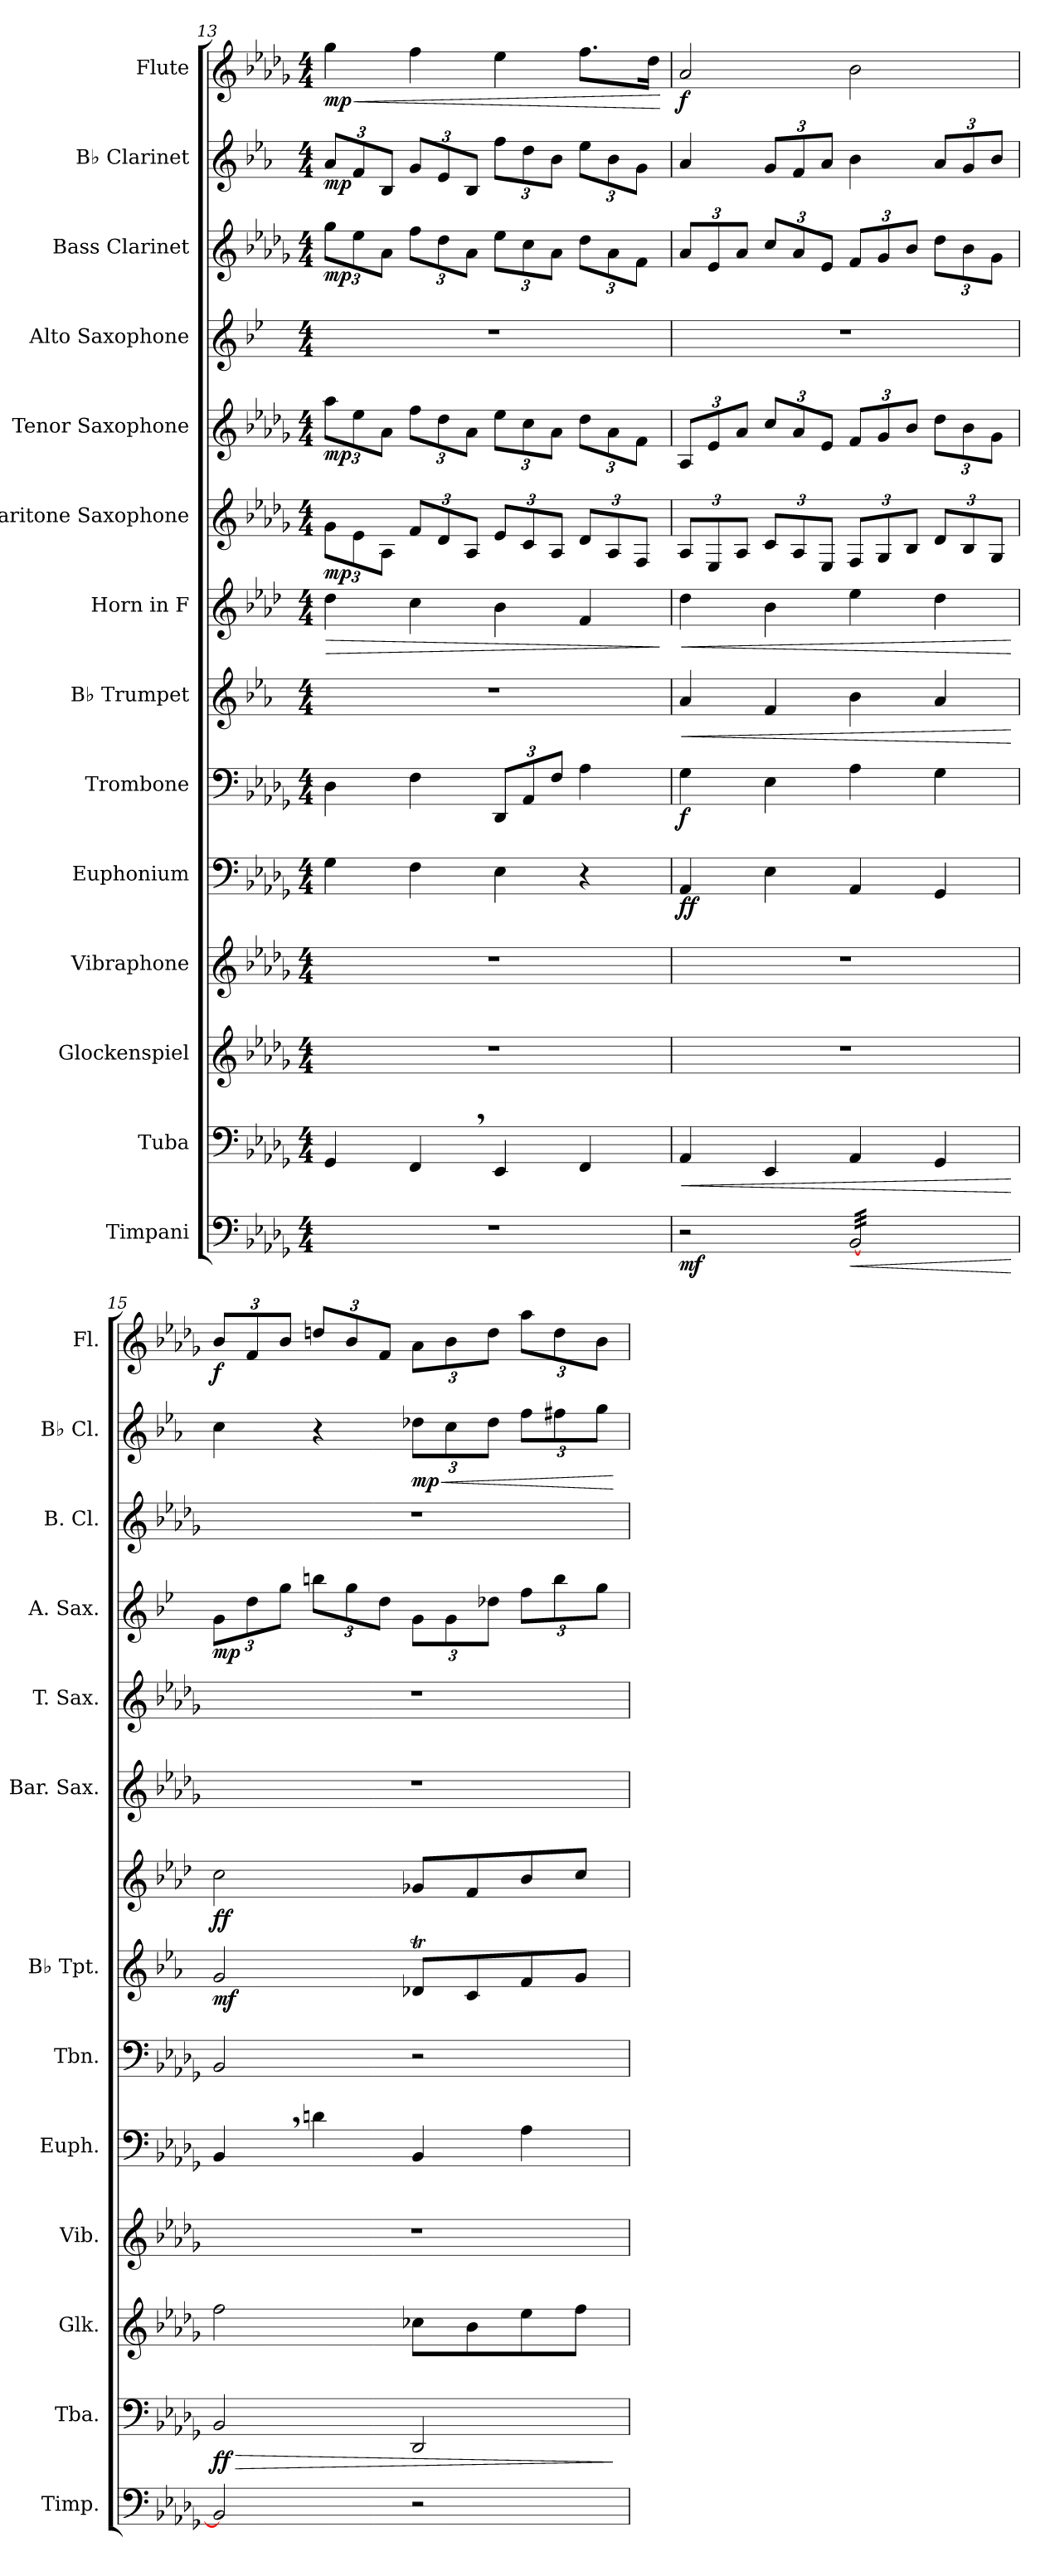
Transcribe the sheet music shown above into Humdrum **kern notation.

**kern	**dynam	**kern	**dynam	**kern	**kern	**kern	**dynam	**kern	**dynam	**kern	**dynam	**kern	**dynam	**kern	**dynam	**kern	**dynam	**kern	**dynam	**kern	**dynam	**kern	**dynam	**kern	**dynam
*part14	*part14	*part13	*part13	*part12	*part11	*part10	*part10	*part9	*part9	*part8	*part8	*part7	*part7	*part6	*part6	*part5	*part5	*part4	*part4	*part3	*part3	*part2	*part2	*part1	*part1
*staff14	*staff14	*staff13	*staff13	*staff12	*staff11	*staff10	*staff10	*staff9	*staff9	*staff8	*staff8	*staff7	*staff7	*staff6	*staff6	*staff5	*staff5	*staff4	*staff4	*staff3	*staff3	*staff2	*staff2	*staff1	*staff1
*I"Timpani	*	*I"Tuba	*	*I"Glockenspiel	*I"Vibraphone	*I"Euphonium	*	*I"Trombone	*	*I"B♭ Trumpet	*	*I"Horn in F	*	*I"Baritone Saxophone	*	*I"Tenor Saxophone	*	*I"Alto Saxophone	*	*I"Bass Clarinet	*	*I"B♭ Clarinet	*	*I"Flute	*
*I'Timp.	*	*I'Tba.	*	*I'Glk.	*I'Vib.	*I'Euph.	*	*I'Tbn.	*	*I'B♭ Tpt.	*	*	*	*I'Bar. Sax.	*	*I'T. Sax.	*	*I'A. Sax.	*	*I'B. Cl.	*	*I'B♭ Cl.	*	*I'Fl.	*
*clefF4	*	*clefF4	*	*clefG2	*clefG2	*clefF4	*	*clefF4	*	*clefG2	*	*clefG2	*	*clefG2	*	*clefG2	*	*clefG2	*	*clefG2	*	*clefG2	*	*clefG2	*
*	*	*	*	*ITrd-14c-24	*	*	*	*	*	*ITrd1c2	*	*ITrd4c7	*	*ITrd12c21	*	*ITrd8c14	*	*ITrd5c9	*	*ITrd8c14	*	*ITrd1c2	*	*	*
*k[b-e-a-d-g-]	*	*k[b-e-a-d-g-]	*	*k[b-e-a-d-g-]	*k[b-e-a-d-g-]	*k[b-e-a-d-g-]	*	*k[b-e-a-d-g-]	*	*k[b-e-a-d-g-]	*	*k[b-e-a-d-g-]	*	*k[b-e-a-d-g-]	*	*k[b-e-a-d-g-]	*	*k[b-e-a-d-g-]	*	*k[b-e-a-d-g-]	*	*k[b-e-a-d-g-]	*	*k[b-e-a-d-g-]	*
*M4/4	*	*M4/4	*	*M4/4	*M4/4	*M4/4	*	*M4/4	*	*M4/4	*	*M4/4	*	*M4/4	*	*M4/4	*	*M4/4	*	*M4/4	*	*M4/4	*	*M4/4	*
=13	=13	=13	=13	=13	=13	=13	=13	=13	=13	=13	=13	=13	=13	=13	=13	=13	=13	=13	=13	=13	=13	=13	=13	=13	=13
!	!	!	!	!	!	!	!	!	!	!	!	!	!LO:HP:b	!	!	!	!	!	!	!	!	!	!	!	!
*	*	*	*	*	*	*	*	*	*	*	*	*	*	*Xbrackettup	*	*Xbrackettup	*	*	*	*Xbrackettup	*	*Xbrackettup	*	*	*
!	!	!	!	!	!	!	!	!	!	!	!	!	!	!	!LO:DY:b	!	!LO:DY:b	!	!	!	!LO:DY:b	!	!LO:DY:b	!	!LO:HP:b
!	!	!	!	!	!	!	!	!	!	!	!	!	!	!	!	!	!	!	!	!	!	!	!	!	!LO:DY:n=1:b
1r	.	4GG-/	.	1r	1r	4G-\	.	4D-\	.	1r	.	4g-\	>	12G-\L	mp	12a-\L	mp	1r	.	12g-\L	mp	12g-/L	mp	4gg-\	< mp
.	.	.	.	.	.	.	.	.	.	.	.	.	.	12E-\	.	12e-\	.	.	.	12e-\	.	12e-/	.	.	.
.	.	.	.	.	.	.	.	.	.	.	.	.	.	12AA-\J	.	12A-\J	.	.	.	12A-\J	.	12A-/J	.	.	.
.	.	4FF,/	.	.	.	4F\	.	4F\	.	.	.	4f\	.	12F/L	.	12f\L	.	.	.	12f\L	.	12f/L	.	4ff\	.
.	.	.	.	.	.	.	.	.	.	.	.	.	.	12D-/	.	12d-\	.	.	.	12d-\	.	12d-/	.	.	.
.	.	.	.	.	.	.	.	.	.	.	.	.	.	12AA-/J	.	12A-\J	.	.	.	12A-\J	.	12A-/J	.	.	.
*	*	*	*	*	*	*	*	*Xbrackettup	*	*	*	*	*	*	*	*	*	*	*	*	*	*	*	*	*
.	.	4EE-/	.	.	.	4E-\	.	12DD-/L	.	.	.	4e-\	.	12E-/L	.	12e-\L	.	.	.	12e-\L	.	12ee-\L	.	4ee-\	.
.	.	.	.	.	.	.	.	12AA-/	.	.	.	.	.	12C/	.	12c\	.	.	.	12c\	.	12cc\	.	.	.
.	.	.	.	.	.	.	.	12F/J	.	.	.	.	.	12AA-/J	.	12A-\J	.	.	.	12A-\J	.	12a-\J	.	.	.
.	.	4FF/	.	.	.	4r	.	4A-\	.	.	.	4B-/	.	12D-/L	.	12d-\L	.	.	.	12d-\L	.	12dd-\L	.	8.ff\L	.
.	.	.	.	.	.	.	.	.	.	.	.	.	.	12AA-/	.	12A-\	.	.	.	12A-\	.	12a-\	.	.	.
.	.	.	.	.	.	.	.	.	.	.	.	.	.	12FF/J	.	12F\J	.	.	.	12F\J	.	12f\J	.	.	.
.	.	.	.	.	.	.	.	.	.	.	.	.	.	.	.	.	.	.	.	.	.	.	.	16dd-\Jk	.
.	.	.	.	.	.	.	.	.	.	.	.	.	]	.	.	.	.	.	.	.	.	.	.	.	[
=14	=14	=14	=14	=14	=14	=14	=14	=14	=14	=14	=14	=14	=14	=14	=14	=14	=14	=14	=14	=14	=14	=14	=14	=14	=14
!	!LO:DY:b	!	!LO:HP:b	!	!	!	!LO:DY:b	!	!LO:DY:b	!	!LO:HP:b	!	!LO:HP:b	!	!	!	!	!	!	!	!	!	!	!	!LO:DY:b
2r	mf	4AA-/	<	1r	1r	4AA-/	ff	4G-\	f	4g-/	<	4g-\	<	12AA-/L	.	12AA-/L	.	1r	.	12A-/L	.	4g-/	.	2a-/	f
.	.	.	.	.	.	.	.	.	.	.	.	.	.	12EE-/	.	12E-/	.	.	.	12E-/	.	.	.	.	.
.	.	.	.	.	.	.	.	.	.	.	.	.	.	12AA-/J	.	12A-/J	.	.	.	12A-/J	.	.	.	.	.
.	.	4EE-/	.	.	.	4E-\	.	4E-\	.	4e-/	.	4e-\	.	12C/L	.	12c/L	.	.	.	12c/L	.	12f/L	.	.	.
.	.	.	.	.	.	.	.	.	.	.	.	.	.	12AA-/	.	12A-/	.	.	.	12A-/	.	12e-/	.	.	.
.	.	.	.	.	.	.	.	.	.	.	.	.	.	12EE-/J	.	12E-/J	.	.	.	12E-/J	.	12g-/J	.	.	.
!	!LO:HP:b	!	!	!	!	!	!	!	!	!	!	!	!	!	!	!	!	!	!	!	!	!	!	!	!
*tremolo	*	*	*	*	*	*	*	*	*	*	*	*	*	*	*	*	*	*	*	*	*	*	*	*	*
[32BB-/LLL	<	4AA-/	.	.	.	4AA-/	.	4A-\	.	4a-\	.	4a-\	.	12FF/L	.	12F/L	.	.	.	12F/L	.	4a-\	.	2b-\	.
32BB-/	.	.	.	.	.	.	.	.	.	.	.	.	.	.	.	.	.	.	.	.	.	.	.	.	.
32BB-/	.	.	.	.	.	.	.	.	.	.	.	.	.	.	.	.	.	.	.	.	.	.	.	.	.
.	.	.	.	.	.	.	.	.	.	.	.	.	.	12GG-/	.	12G-/	.	.	.	12G-/	.	.	.	.	.
32BB-/	.	.	.	.	.	.	.	.	.	.	.	.	.	.	.	.	.	.	.	.	.	.	.	.	.
32BB-/	.	.	.	.	.	.	.	.	.	.	.	.	.	.	.	.	.	.	.	.	.	.	.	.	.
32BB-/	.	.	.	.	.	.	.	.	.	.	.	.	.	.	.	.	.	.	.	.	.	.	.	.	.
.	.	.	.	.	.	.	.	.	.	.	.	.	.	12BB-/J	.	12B-/J	.	.	.	12B-/J	.	.	.	.	.
32BB-/	.	.	.	.	.	.	.	.	.	.	.	.	.	.	.	.	.	.	.	.	.	.	.	.	.
32BB-/	.	.	.	.	.	.	.	.	.	.	.	.	.	.	.	.	.	.	.	.	.	.	.	.	.
32BB-/	.	4GG-/	.	.	.	4GG-/	.	4G-\	.	4g-/	.	4g-\	.	12D-/L	.	12d-\L	.	.	.	12d-\L	.	12g-/L	.	.	.
32BB-/	.	.	.	.	.	.	.	.	.	.	.	.	.	.	.	.	.	.	.	.	.	.	.	.	.
32BB-/	.	.	.	.	.	.	.	.	.	.	.	.	.	.	.	.	.	.	.	.	.	.	.	.	.
.	.	.	.	.	.	.	.	.	.	.	.	.	.	12BB-/	.	12B-\	.	.	.	12B-\	.	12f/	.	.	.
32BB-/	.	.	.	.	.	.	.	.	.	.	.	.	.	.	.	.	.	.	.	.	.	.	.	.	.
32BB-/	.	.	.	.	.	.	.	.	.	.	.	.	.	.	.	.	.	.	.	.	.	.	.	.	.
32BB-/	.	.	.	.	.	.	.	.	.	.	.	.	.	.	.	.	.	.	.	.	.	.	.	.	.
.	.	.	.	.	.	.	.	.	.	.	.	.	.	12GG-/J	.	12G-\J	.	.	.	12G-\J	.	12a-/J	.	.	.
32BB-/	.	.	.	.	.	.	.	.	.	.	.	.	.	.	.	.	.	.	.	.	.	.	.	.	.
32BB-/JJJ	.	.	.	.	.	.	.	.	.	.	.	.	.	.	.	.	.	.	.	.	.	.	.	.	.
*Xtremolo	*	*	*	*	*	*	*	*	*	*	*	*	*	*	*	*	*	*	*	*	*	*	*	*	*
.	[	.	[	.	.	.	.	.	.	.	[	.	[	.	.	.	.	.	.	.	.	.	.	.	.
!!LO:PB:g=z
=15	=15	=15	=15	=15	=15	=15	=15	=15	=15	=15	=15	=15	=15	=15	=15	=15	=15	=15	=15	=15	=15	=15	=15	=15	=15
!	!	!	!LO:HP:b	!	!	!	!	!	!	!	!	!	!	!	!	!	!	!	!	!	!	!	!	!	!
*	*	*	*	*	*	*	*	*	*	*	*	*	*	*	*	*	*	*Xbrackettup	*	*	*	*	*	*Xbrackettup	*
!	!	!	!LO:DY:n=1:b	!	!	!	!	!	!	!	!LO:DY:b	!	!LO:DY:b	!	!	!	!	!	!LO:DY:b	!	!	!	!	!	!LO:DY:b
2BB-/]	.	2BB-/	> ff	2ffff\	1r	4BB-,/	.	2BB-/	.	2f/	mf	2f\	ff	1r	.	1r	.	12B-\L	mp	1r	.	4b-\	.	12b-/L	f
.	.	.	.	.	.	.	.	.	.	.	.	.	.	.	.	.	.	12f\	.	.	.	.	.	12f/	.
.	.	.	.	.	.	.	.	.	.	.	.	.	.	.	.	.	.	12b-\J	.	.	.	.	.	12b-/J	.
.	.	.	.	.	.	4dn\	.	.	.	.	.	.	.	.	.	.	.	12ddn\L	.	.	.	4r	.	12ddn/L	.
.	.	.	.	.	.	.	.	.	.	.	.	.	.	.	.	.	.	12b-\	.	.	.	.	.	12b-/	.
.	.	.	.	.	.	.	.	.	.	.	.	.	.	.	.	.	.	12f\J	.	.	.	.	.	12f/J	.
!	!	!	!	!	!	!	!	!	!	!	!	!	!	!	!	!	!	!	!	!	!	!	!LO:HP:b	!	!
!	!	!	!	!	!	!	!	!	!	!	!	!	!	!	!	!	!	!	!	!	!	!	!LO:DY:n=1:b	!	!
2r	.	2DD-/	.	8cccc-X\L	.	4BB-/	.	2r	.	8c-XT/L	.	8c-X/L	.	.	.	.	.	12B-\L	.	.	.	12cc-X\L	< mp	12a-\L	.
.	.	.	.	.	.	.	.	.	.	.	.	.	.	.	.	.	.	12B-\	.	.	.	12b-\	.	12b-\	.
.	.	.	.	8bbb-\	.	.	.	.	.	8B-/	.	8B-/	.	.	.	.	.	.	.	.	.	.	.	.	.
.	.	.	.	.	.	.	.	.	.	.	.	.	.	.	.	.	.	12f-X\J	.	.	.	12cc-\J	.	12dd\J	.
.	.	.	.	8eeee-\	.	4A-\	.	.	.	8e-/	.	8e-/	.	.	.	.	.	12a-\L	.	.	.	12ee-\L	.	12aa-\L	.
.	.	.	.	.	.	.	.	.	.	.	.	.	.	.	.	.	.	12dd\	.	.	.	12een\	.	12dd\	.
.	.	.	.	8ffff\J	.	.	.	.	.	8f/J	.	8f/J	.	.	.	.	.	.	.	.	.	.	.	.	.
.	.	.	.	.	.	.	.	.	.	.	.	.	.	.	.	.	.	12b-\J	.	.	.	12ff\J	.	12b-\J	.
.	.	.	]	.	.	.	.	.	.	.	.	.	.	.	.	.	.	.	.	.	.	.	[	.	.
=	=	=	=	=	=	=	=	=	=	=	=	=	=	=	=	=	=	=	=	=	=	=	=	=	=
*-	*-	*-	*-	*-	*-	*-	*-	*-	*-	*-	*-	*-	*-	*-	*-	*-	*-	*-	*-	*-	*-	*-	*-	*-	*-
